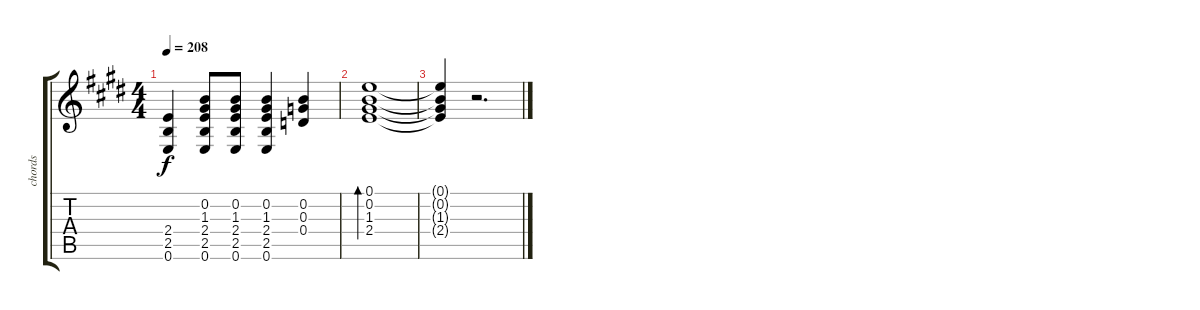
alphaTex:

\track ("chords" "chords") {instrument acousticguitarsteel}
\staff {score tabs}
\tuning (E4 B3 G3 D3 A2 E2) {hide}
\ts (4 4)
\tempo 208
\clef g2
\ks e
(2.4 2.5 0.6).4{dy f} (0.2 1.3 2.4 2.5 0.6).8 (0.2 1.3 2.4 2.5 0.6).8 (0.2 1.3 2.4 2.5 0.6).4 (0.2 0.3 0.4).4 |
(0.1 0.2 1.3 2.4).1{bd 240} |
(0.1{t} 0.2{t} 1.3{t} 2.4{t}).4 r.2{d}
